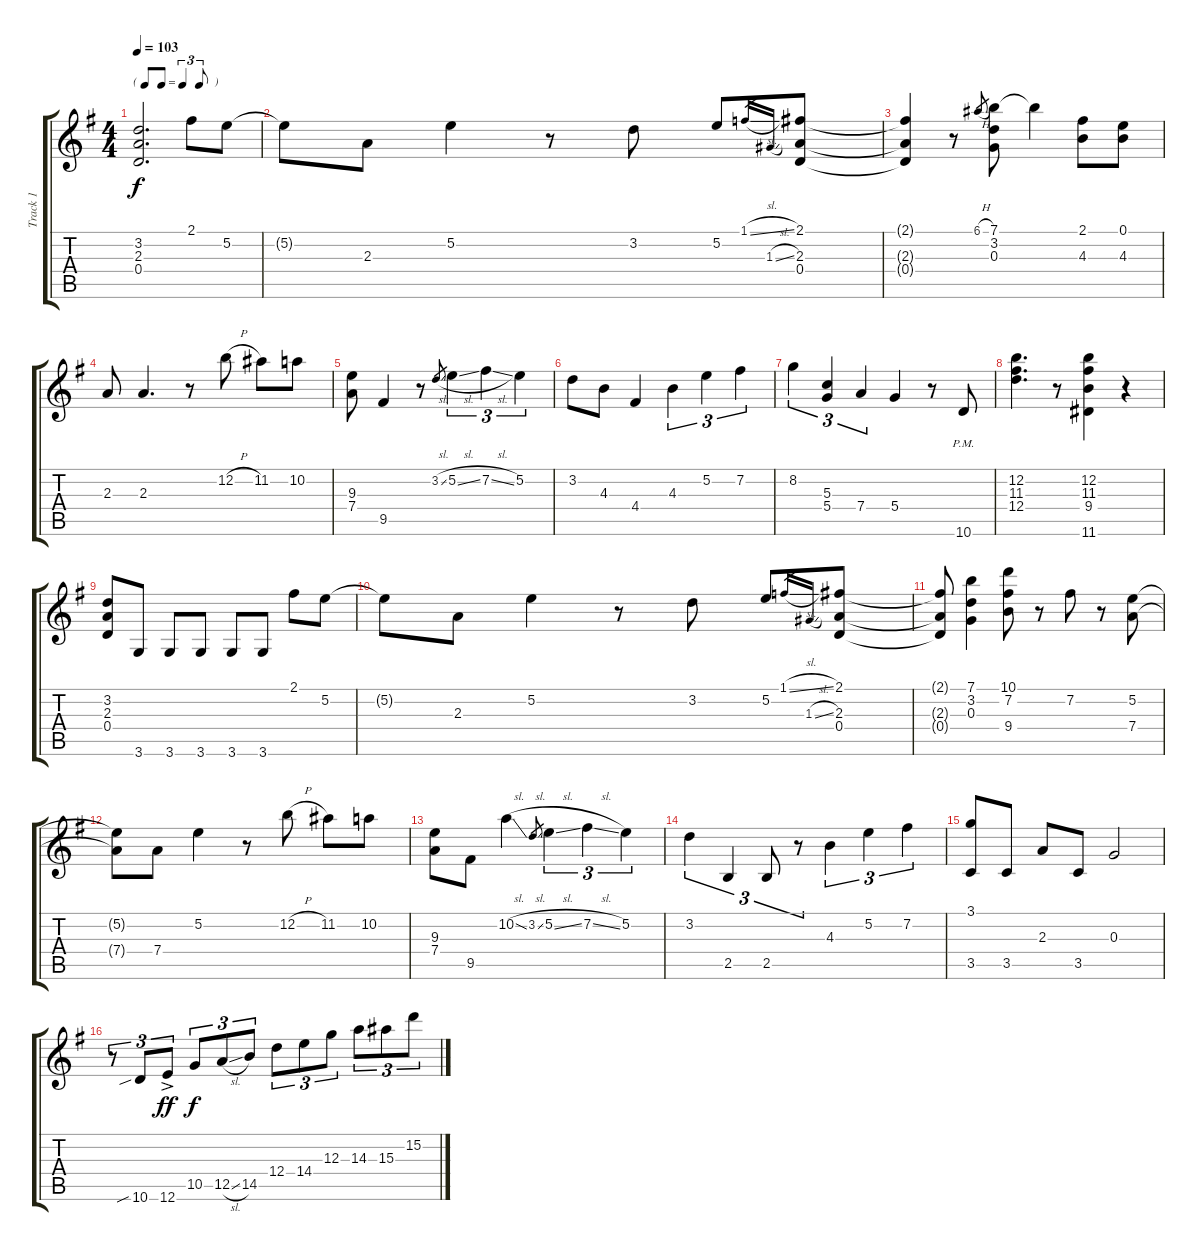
\track ("Track 1" "Track 1") {instrument electricguitarjazz}
\staff {score tabs}
\tuning (E4 B3 G3 D3 A2 E2) {hide}
\ts (4 4)
\tf triplet8th
\tempo 103
\clef g2
\ks g
(3.2 2.3 0.4).2{d dy f} 2.1.8 5.2.8 |
5.2{t}.8 2.3.8 5.2.4 r.8 3.2.8 5.2.8 1.1{sl}.16{gr} 1.3{sl}.16{gr} (2.1 2.3 0.4).8 |
(2.1{t} 2.3{t} 0.4{t}).4 r.8 6.1{h}.8{gr} (7.1 3.2 0.3).8 7.1{t}.4 (2.1 4.3).8 (0.1 4.3).8 |
2.3.8 2.3.4{d} r.8 12.2{h}.8 11.2.8 10.2.8 |
(9.3 7.4).8 9.5.4 r.8 3.2{sl}.8{gr} 5.2{sl}.4{tu (3 2)} 7.2{sl}.4{tu (3 2)} 5.2.4{tu (3 2)} |
3.2.8 4.3.8 4.4.4 4.3.4{tu (3 2)} 5.2.4{tu (3 2)} 7.2.4{tu (3 2)} |
8.2.4{tu (3 2)} (5.3 5.4).4{tu (3 2)} 7.4.4{tu (3 2)} 5.4.4 r.8 10.6{pm}.8{instrument electricguitarjazz} |
(12.2 11.3 12.4).4{d} r.8 (12.2 11.3 9.4 11.6).4 r.4 |
(3.2 2.3 0.4).8 3.6.8 3.6.8 3.6.8 3.6.8 3.6.8 2.1.8 5.2.8 |
5.2{t}.8 2.3.8 5.2.4 r.8 3.2.8 5.2.8 1.1{sl}.16{gr} 1.3{sl}.16{gr} (2.1 2.3 0.4).8 |
(2.1{t} 2.3{t} 0.4{t}).8 (7.1 3.2 0.3).4 (10.1 7.2 9.4).8 r.8 7.2.8 r.8 (5.2 7.4).8 |
(5.2{t} 7.4{t}).8 7.4.8 5.2.4 r.8 12.2{h}.8 11.2.8 10.2.8 |
(9.3 7.4).8 9.5.8 10.2{sl}.4 3.2{sl}.8{gr} 5.2{sl}.4{tu (3 2)} 7.2{sl}.4{tu (3 2)} 5.2.4{tu (3 2)} |
3.2.4{tu (3 2)} 2.5.4{tu (3 2)} 2.5.8{tu (3 2)} r.8{tu (3 2)} 4.3.4{tu (3 2)} 5.2.4{tu (3 2)} 7.2.4{tu (3 2)} |
(3.1 3.5).8 3.5.8 2.3.8 3.5.8 0.3.2 |
r.8{tu (3 2) instrument overdrivenguitar} 10.6{sib}.8{tu (3 2)} 12.6{ac}.8{tu (3 2) dy ff} 10.5.8{tu (3 2) dy f} 12.5{sl}.8{tu (3 2)} 14.5.8{tu (3 2)} 12.4.8{tu (3 2)} 14.4.8{tu (3 2)} 12.3.8{tu (3 2)} 14.3.8{tu (3 2)} 15.3.8{tu (3 2)} 15.2.8{tu (3 2)}
